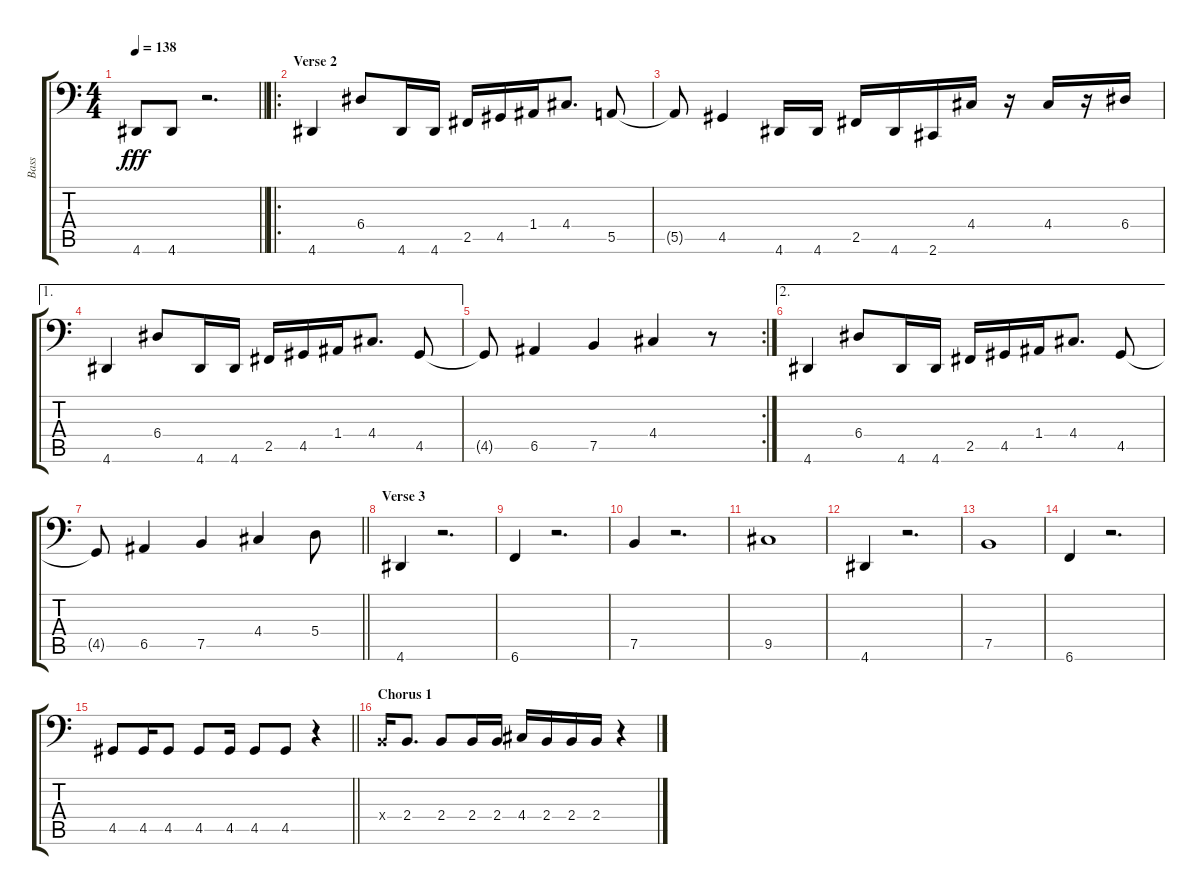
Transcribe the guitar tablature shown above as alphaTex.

\track ("Bass" "Bass") {instrument electricbassfinger}
\staff {score tabs}
\tuning (C3 G2 D2 A1 E1 B0) {hide}
\ts (4 4)
\tempo 138
\clef f4
\barLineRight lightlight
\ks c
4.6.8{dy fff} 4.6.8 r.2{d} |
\ro
\section ("" "Verse 2")
4.6.4 6.4.8 4.6.16 4.6.16 2.5.16 4.5.16 1.4.16 4.4.8{d} 5.5.8 |
5.5{t}.8 4.5.4 4.6.16 4.6.16 2.5.16 4.6.16 2.6.16 4.4.16 r.16 4.4.16 r.16 6.4.16 |
\ae 1
4.6.4 6.4.8 4.6.16 4.6.16 2.5.16 4.5.16 1.4.16 4.4.8{d} 4.5.8 |
\rc 2
4.5{t}.8 6.5.4 7.5.4 4.4.4 r.8 |
\ae 2
4.6.4 6.4.8 4.6.16 4.6.16 2.5.16 4.5.16 1.4.16 4.4.8{d} 4.5.8 |
\barLineRight lightlight
4.5{t}.8 6.5.4 7.5.4 4.4.4 5.4.8 |
\section ("" "Verse 3")
4.6.4 r.2{d} |
6.6.4 r.2{d} |
7.5.4 r.2{d} |
9.5.1 |
4.6.4 r.2{d} |
7.5.1 |
6.6.4 r.2{d} |
\barLineRight lightlight
4.5.8 4.5.16 4.5.8 4.5.8 4.5.16 4.5.8 4.5.8 r.4 |
\section ("" "Chorus 1")
2.4{x}.16 2.4.8{d} 2.4.8 2.4.16 2.4.16 4.4.16 2.4.16 2.4.16 2.4.16 r.4
